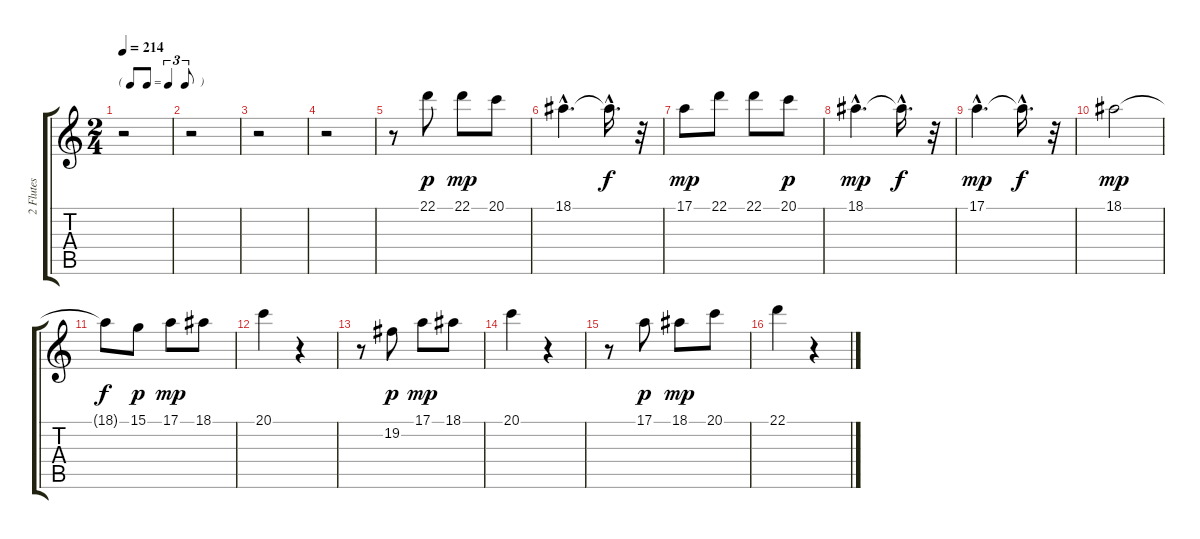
\track ("2 Flutes" "2 Flutes") {instrument flute}
\staff {score tabs}
\tuning (E4 B3 G3 D3 A2 E2) {hide}
\ts (2 4)
\tf triplet8th
\tempo 214
\clef g2
\ks c
r.2{dy ff} |
r.2 |
r.2 |
r.2 |
r.8 22.1.8{dy p} 22.1.8{dy mp} 20.1.8 |
18.1{hac}.4{d} 18.1{hac t}.16{d dy f} r.32 |
17.1.8{dy mp} 22.1.8 22.1.8 20.1.8{dy p} |
18.1{hac}.4{d dy mp} 18.1{hac t}.16{d dy f} r.32 |
17.1{hac}.4{d dy mp} 17.1{hac t}.16{d dy f} r.32 |
18.1.2{dy mp} |
18.1{t}.8{dy f} 15.1.8{dy p} 17.1.8{dy mp} 18.1.8 |
20.1.4 r.4 |
r.8 19.2.8{dy p} 17.1.8{dy mp} 18.1.8 |
20.1.4 r.4 |
r.8 17.1.8{dy p} 18.1.8{dy mp} 20.1.8 |
22.1.4 r.4
